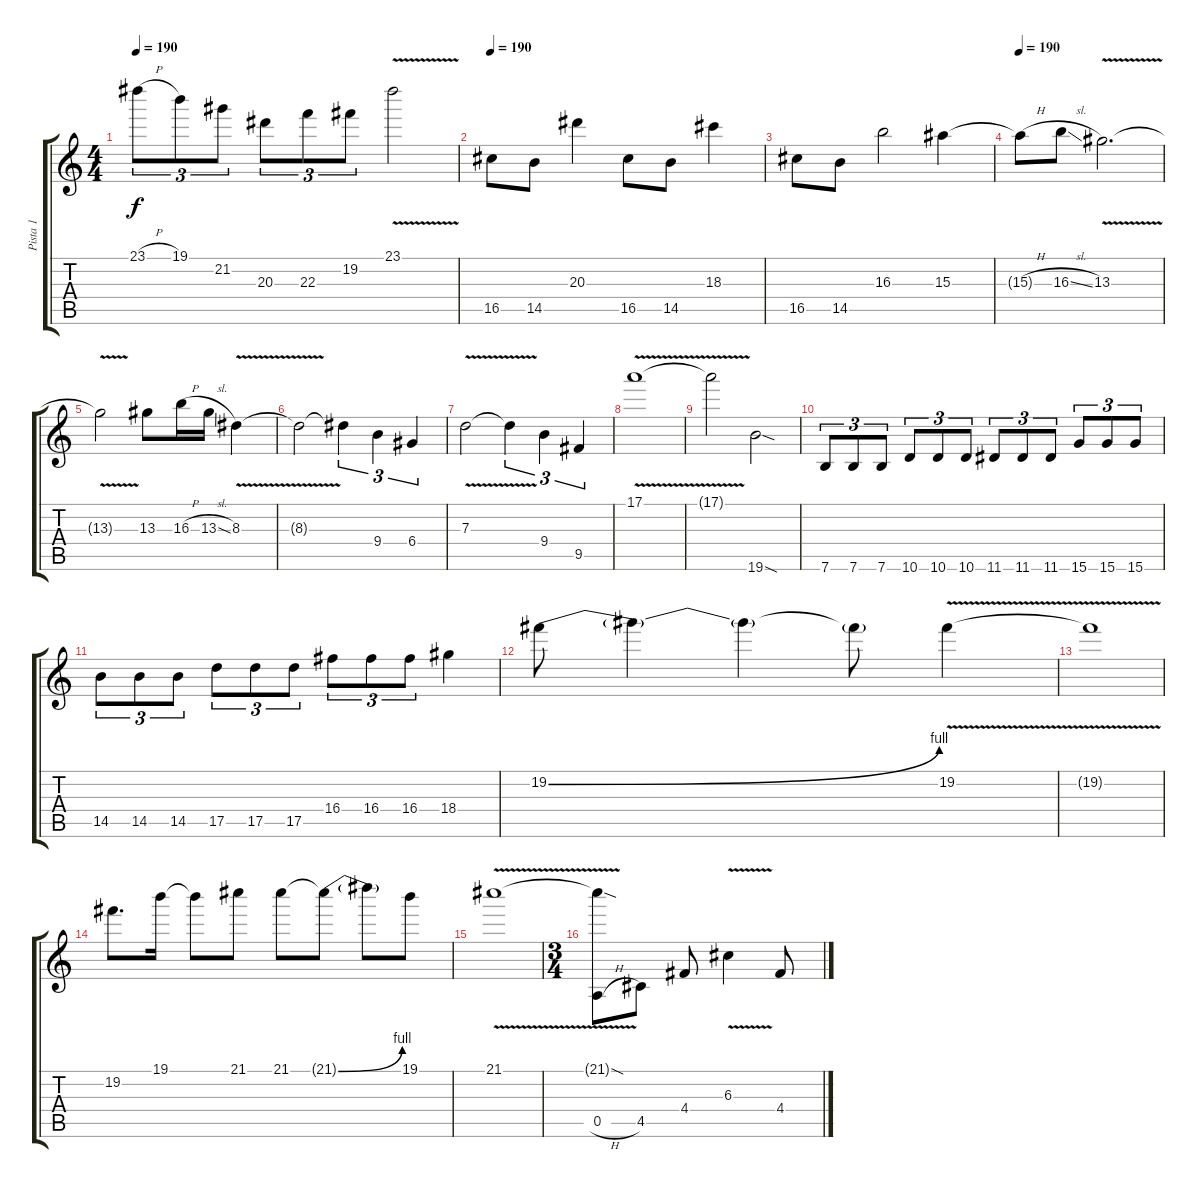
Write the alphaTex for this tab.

\track ("Pista 1" "Pista 1") {instrument overdrivenguitar}
\staff {score tabs}
\tuning (E4 B3 G3 D3 A2 E2) {hide}
\ts (4 4)
\tempo 190
\clef g2
\ks c
23.1{h}.8{tu (3 2) dy f} 19.1.8{tu (3 2)} 21.2.8{tu (3 2)} 20.3.8{tu (3 2)} 22.3.8{tu (3 2)} 19.2.8{tu (3 2)} 23.1{v}.2 |
\tempo 190
16.5.8 14.5.8 20.3.4 16.5.8 14.5.8 18.3.4 |
16.5.8 14.5.8 16.3.2 15.3.4 |
\tempo 190
15.3{h t}.8 16.3{sl}.8 13.3{v}.2{d} |
13.3{t}.2 13.3.8 16.3{h}.16 13.3{sl}.16 8.3{v}.4 |
8.3{t}.2 8.3{t}.4{tu (3 2)} 9.4.4{tu (3 2)} 6.4.4{tu (3 2)} |
7.3{v}.2 7.3{t}.4{tu (3 2)} 9.4.4{tu (3 2)} 9.5.4{tu (3 2)} |
17.1{v}.1 |
17.1{t}.2 19.6{sod}.2 |
7.6.8{tu (3 2)} 7.6.8{tu (3 2)} 7.6.8{tu (3 2)} 10.6.8{tu (3 2)} 10.6.8{tu (3 2)} 10.6.8{tu (3 2)} 11.6.8{tu (3 2)} 11.6.8{tu (3 2)} 11.6.8{tu (3 2)} 15.6.8{tu (3 2)} 15.6.8{tu (3 2)} 15.6.8{tu (3 2)} |
14.5.8{tu (3 2)} 14.5.8{tu (3 2)} 14.5.8{tu (3 2)} 17.5.8{tu (3 2)} 17.5.8{tu (3 2)} 17.5.8{tu (3 2)} 16.4.8{tu (3 2)} 16.4.8{tu (3 2)} 16.4.8{tu (3 2)} 18.4.4 |
19.2{be (bend 0 0 60 4)}.8 19.2{t}.4 19.2{t}.4 19.2{t}.8 19.2{v}.4 |
19.2{t}.1 |
19.2.8{d} 19.1.16 19.1{t}.8 21.1.8 21.1.8 21.1{be (bend 0 0 60 4) t}.8 21.1{t}.8 19.1.8 |
21.1{v}.1 |
\ts (3 4)
(21.1{sod t} 0.5{h}).8 4.5.8 4.4.8 6.3{v}.4 4.4.8
